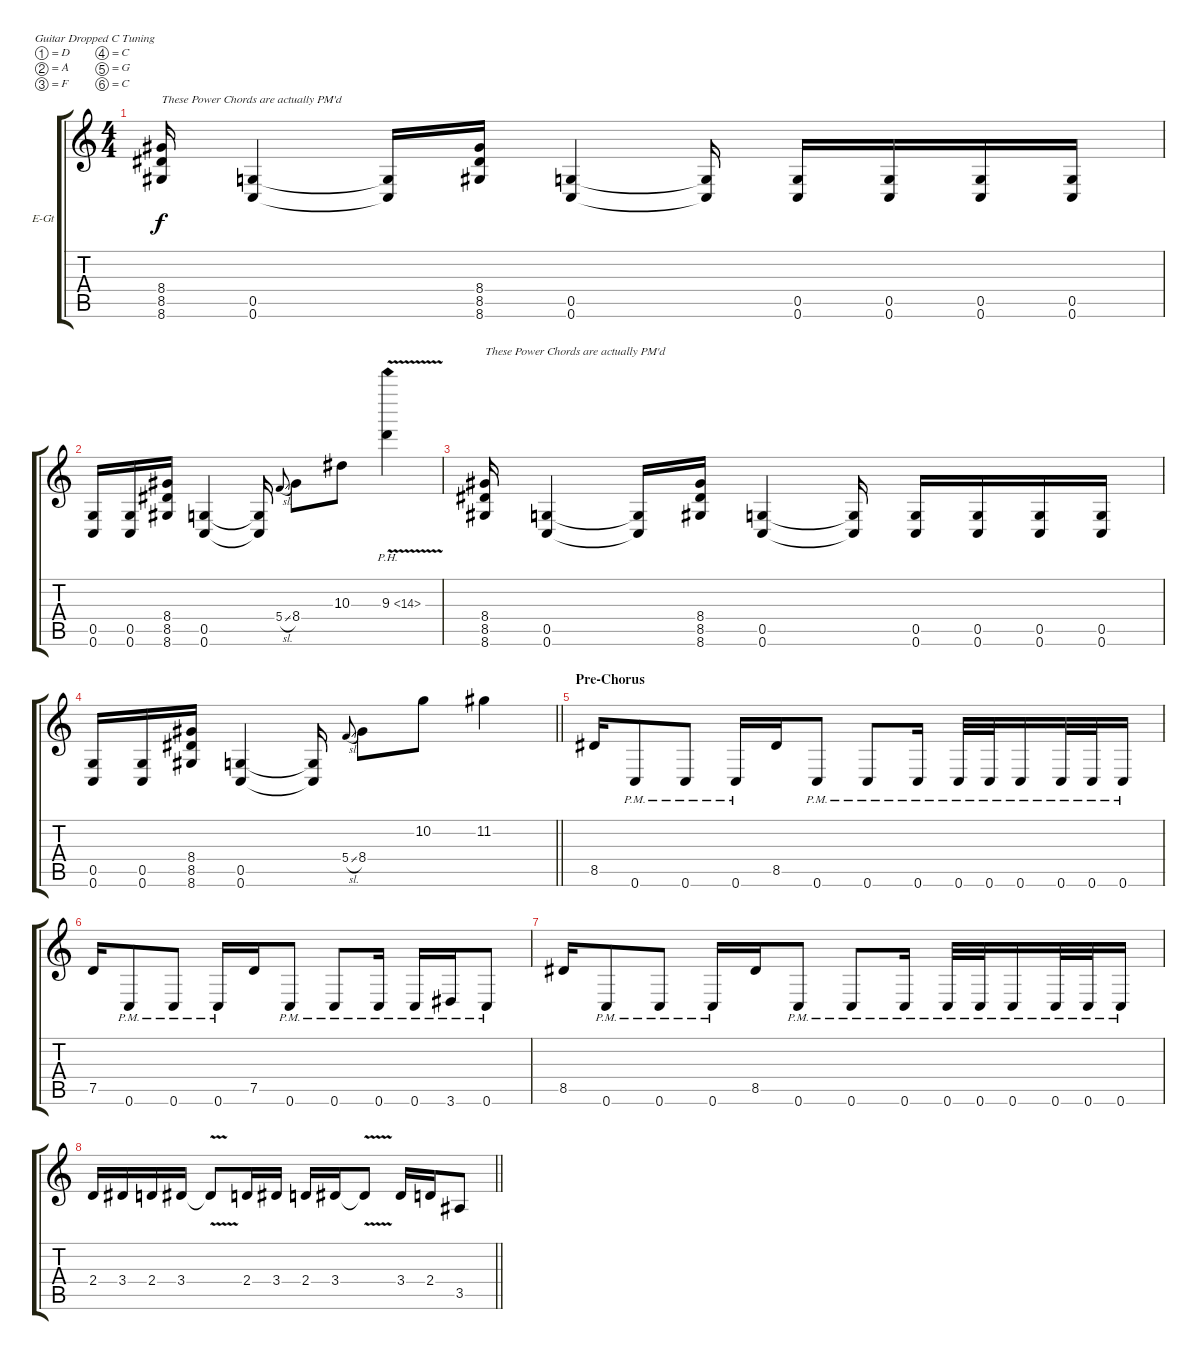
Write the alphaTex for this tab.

\bracketExtendMode groupsimilarinstruments
\firstSystemTrackNameOrientation horizontal
\otherSystemsTrackNameOrientation horizontal
\track ("Guitar 1" "E-Gt") {instrument distortionguitar}
\staff {score tabs}
\tuning (D4 A3 F3 C3 G2 C2)
\ts (4 4)
\tempo (94 hide)
\clef g2
\ks c
(8.4 8.5 8.6).16{txt "These Power Chords are actually PM'd" dy f} (0.5 0.6).4 (0.5{t} 0.6{t}).16 (8.4 8.5 8.6).16 (0.5 0.6).4 (0.5{t} 0.6{t}).16 (0.5 0.6).16 (0.5 0.6).16 (0.5 0.6).16 (0.5 0.6).16 |
(0.5 0.6).16 (0.5 0.6).16 (8.4 8.5 8.6).16 (0.5 0.6).4 (0.5{t} 0.6{t}).16 5.4{sl}.8{gr onbeat} 8.4.8 10.3.8 9.3{ph 5 v}.4{ot 8vb} |
(8.4 8.5 8.6).16{txt "These Power Chords are actually PM'd"} (0.5 0.6).4 (0.5{t} 0.6{t}).16 (8.4 8.5 8.6).16 (0.5 0.6).4 (0.5{t} 0.6{t}).16 (0.5 0.6).16 (0.5 0.6).16 (0.5 0.6).16 (0.5 0.6).16 |
\barLineRight lightlight
(0.5 0.6).16 (0.5 0.6).16 (8.4 8.5 8.6).16 (0.5 0.6).4 (0.5{t} 0.6{t}).16 5.4{sl}.8{gr onbeat} 8.4.8 10.2.8 11.2.4 |
\section ("" "Pre-Chorus")
\tempo (94 hide)
8.5.16 0.6{pm}.8 0.6{pm}.8 0.6{pm}.16 8.5.16 0.6{pm}.8 0.6{pm}.8 0.6{pm}.16 0.6{pm}.32 0.6{pm}.32 0.6{pm}.16 0.6{pm}.32 0.6{pm}.32 0.6{pm}.16 |
7.5.16 0.6{pm}.8 0.6{pm}.8 0.6{pm}.16 7.5.16 0.6{pm}.8 0.6{pm}.8 0.6{pm}.16 0.6{pm}.16 3.6{pm}.16 0.6{pm}.8 |
8.5.16 0.6{pm}.8 0.6{pm}.8 0.6{pm}.16 8.5.16 0.6{pm}.8 0.6{pm}.8 0.6{pm}.16 0.6{pm}.32 0.6{pm}.32 0.6{pm}.16 0.6{pm}.32 0.6{pm}.32 0.6{pm}.16 |
\barLineRight lightlight
2.4.16 3.4.16 2.4.16 3.4.16 3.4{v t}.8 2.4.16 3.4.16 2.4.16 3.4.16 3.4{v t}.8 3.4.16 2.4.16 3.5.8
